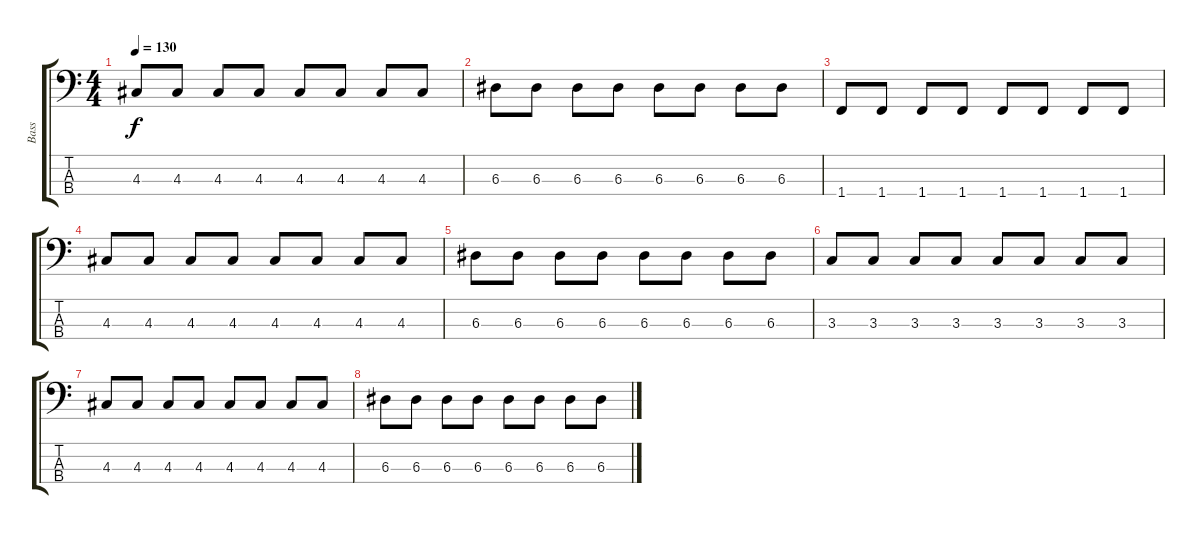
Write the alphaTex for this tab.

\track ("Bass" "Bass") {instrument synthbass1}
\staff {score tabs}
\tuning (G2 D2 A1 E1) {hide}
\ts (4 4)
\tempo 130
\clef f4
\ks c
4.3.8{dy f} 4.3.8 4.3.8 4.3.8 4.3.8 4.3.8 4.3.8 4.3.8 |
6.3.8 6.3.8 6.3.8 6.3.8 6.3.8 6.3.8 6.3.8 6.3.8 |
1.4.8 1.4.8 1.4.8 1.4.8 1.4.8 1.4.8 1.4.8 1.4.8 |
4.3.8 4.3.8 4.3.8 4.3.8 4.3.8 4.3.8 4.3.8 4.3.8 |
6.3.8 6.3.8 6.3.8 6.3.8 6.3.8 6.3.8 6.3.8 6.3.8 |
3.3.8 3.3.8 3.3.8 3.3.8 3.3.8 3.3.8 3.3.8 3.3.8 |
4.3.8 4.3.8 4.3.8 4.3.8 4.3.8 4.3.8 4.3.8 4.3.8 |
6.3.8{volume 0} 6.3.8 6.3.8 6.3.8 6.3.8 6.3.8 6.3.8 6.3.8
